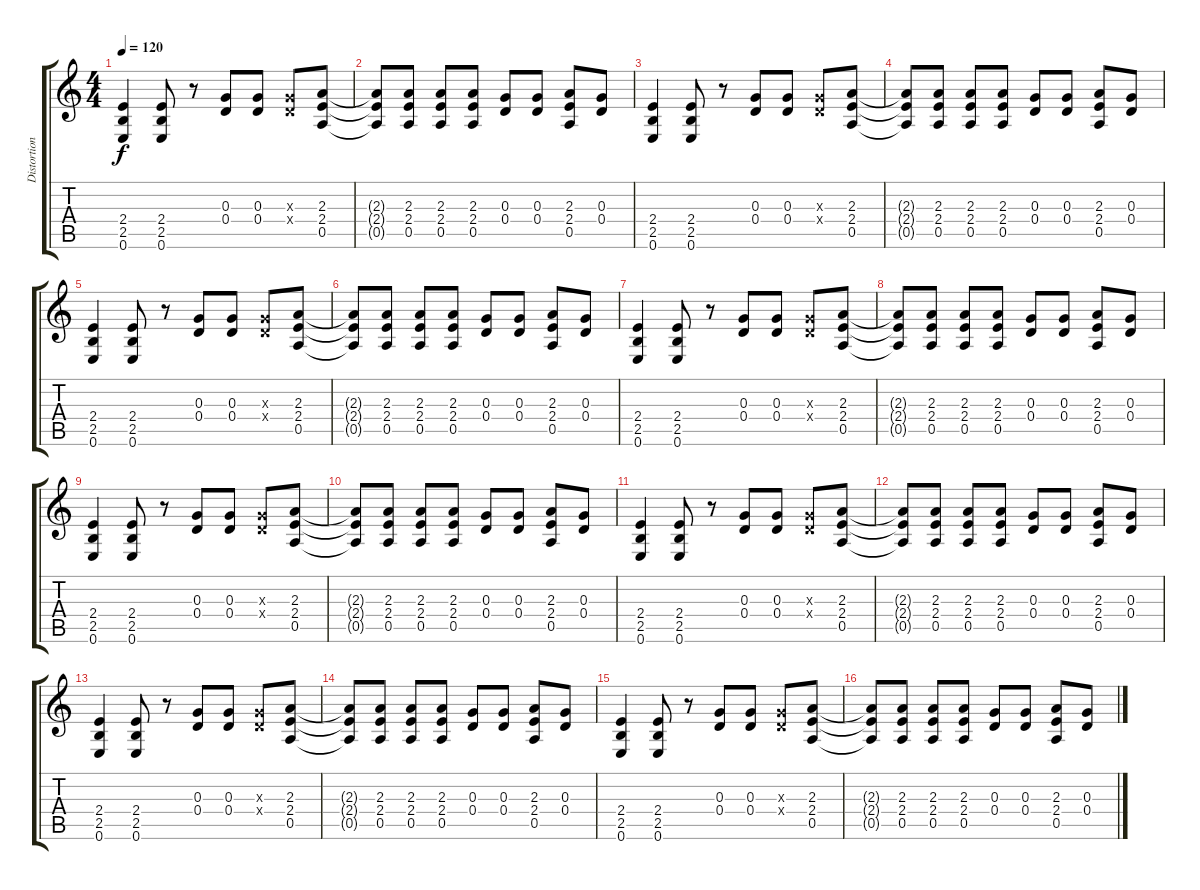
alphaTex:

\track ("Distortion guitar 2" "Distortion") {instrument overdrivenguitar}
\staff {score tabs}
\tuning (E4 B3 G3 D3 A2 E2) {hide}
\ts (4 4)
\tempo 120
\clef g2
\ks c
(2.4 2.5 0.6).4{dy f} (2.4 2.5 0.6).8 r.8 (0.3 0.4).8 (0.3 0.4).8 (0.3{x} 0.4{x}).8 (2.3 2.4 0.5).8 |
(2.3{t} 2.4{t} 0.5{t}).8 (2.3 2.4 0.5).8 (2.3 2.4 0.5).8 (2.3 2.4 0.5).8 (0.3 0.4).8 (0.3 0.4).8 (2.3 2.4 0.5).8 (0.3 0.4).8 |
(2.4 2.5 0.6).4 (2.4 2.5 0.6).8 r.8 (0.3 0.4).8 (0.3 0.4).8 (0.3{x} 0.4{x}).8 (2.3 2.4 0.5).8 |
(2.3{t} 2.4{t} 0.5{t}).8 (2.3 2.4 0.5).8 (2.3 2.4 0.5).8 (2.3 2.4 0.5).8 (0.3 0.4).8 (0.3 0.4).8 (2.3 2.4 0.5).8 (0.3 0.4).8 |
(2.4 2.5 0.6).4 (2.4 2.5 0.6).8 r.8 (0.3 0.4).8 (0.3 0.4).8 (0.3{x} 0.4{x}).8 (2.3 2.4 0.5).8 |
(2.3{t} 2.4{t} 0.5{t}).8 (2.3 2.4 0.5).8 (2.3 2.4 0.5).8 (2.3 2.4 0.5).8 (0.3 0.4).8 (0.3 0.4).8 (2.3 2.4 0.5).8 (0.3 0.4).8 |
(2.4 2.5 0.6).4 (2.4 2.5 0.6).8 r.8 (0.3 0.4).8 (0.3 0.4).8 (0.3{x} 0.4{x}).8 (2.3 2.4 0.5).8 |
(2.3{t} 2.4{t} 0.5{t}).8 (2.3 2.4 0.5).8 (2.3 2.4 0.5).8 (2.3 2.4 0.5).8 (0.3 0.4).8 (0.3 0.4).8 (2.3 2.4 0.5).8 (0.3 0.4).8 |
(2.4 2.5 0.6).4 (2.4 2.5 0.6).8 r.8 (0.3 0.4).8 (0.3 0.4).8 (0.3{x} 0.4{x}).8 (2.3 2.4 0.5).8 |
(2.3{t} 2.4{t} 0.5{t}).8 (2.3 2.4 0.5).8 (2.3 2.4 0.5).8 (2.3 2.4 0.5).8 (0.3 0.4).8 (0.3 0.4).8 (2.3 2.4 0.5).8 (0.3 0.4).8 |
(2.4 2.5 0.6).4 (2.4 2.5 0.6).8 r.8 (0.3 0.4).8 (0.3 0.4).8 (0.3{x} 0.4{x}).8 (2.3 2.4 0.5).8 |
(2.3{t} 2.4{t} 0.5{t}).8 (2.3 2.4 0.5).8 (2.3 2.4 0.5).8 (2.3 2.4 0.5).8 (0.3 0.4).8 (0.3 0.4).8 (2.3 2.4 0.5).8 (0.3 0.4).8 |
(2.4 2.5 0.6).4 (2.4 2.5 0.6).8 r.8 (0.3 0.4).8 (0.3 0.4).8 (0.3{x} 0.4{x}).8 (2.3 2.4 0.5).8 |
(2.3{t} 2.4{t} 0.5{t}).8 (2.3 2.4 0.5).8 (2.3 2.4 0.5).8 (2.3 2.4 0.5).8 (0.3 0.4).8 (0.3 0.4).8 (2.3 2.4 0.5).8 (0.3 0.4).8 |
(2.4 2.5 0.6).4 (2.4 2.5 0.6).8 r.8 (0.3 0.4).8 (0.3 0.4).8 (0.3{x} 0.4{x}).8 (2.3 2.4 0.5).8 |
(2.3{t} 2.4{t} 0.5{t}).8 (2.3 2.4 0.5).8 (2.3 2.4 0.5).8 (2.3 2.4 0.5).8 (0.3 0.4).8 (0.3 0.4).8 (2.3 2.4 0.5).8 (0.3 0.4).8
